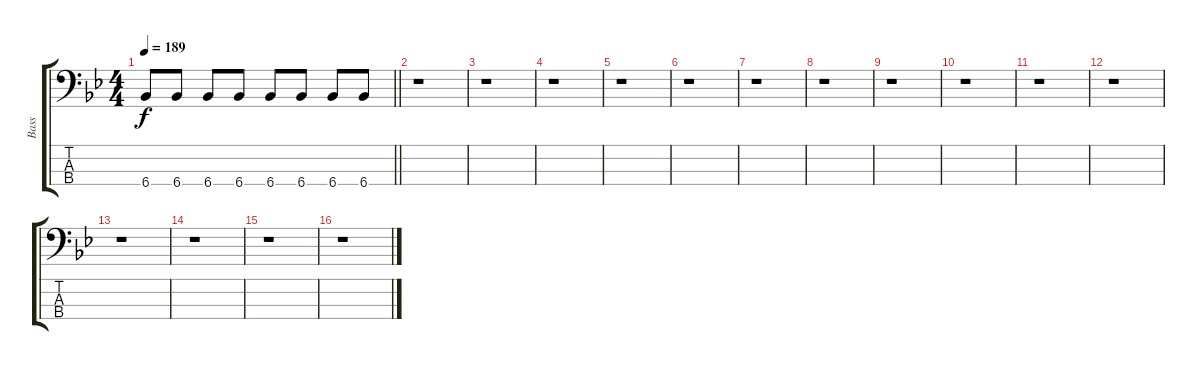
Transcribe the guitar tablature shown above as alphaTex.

\track ("Bass" "Bass") {instrument electricbasspick}
\staff {score tabs}
\tuning (G2 D2 A1 E1) {hide}
\ts (4 4)
\tempo 189
\clef f4
\barLineRight lightlight
\ks bb
6.4.8{dy f} 6.4.8 6.4.8 6.4.8 6.4.8 6.4.8 6.4.8 6.4.8 |
r.1 |
r.1 |
r.1 |
r.1 |
r.1 |
r.1 |
r.1 |
r.1 |
r.1 |
r.1 |
r.1 |
r.1 |
r.1 |
r.1 |
r.1
